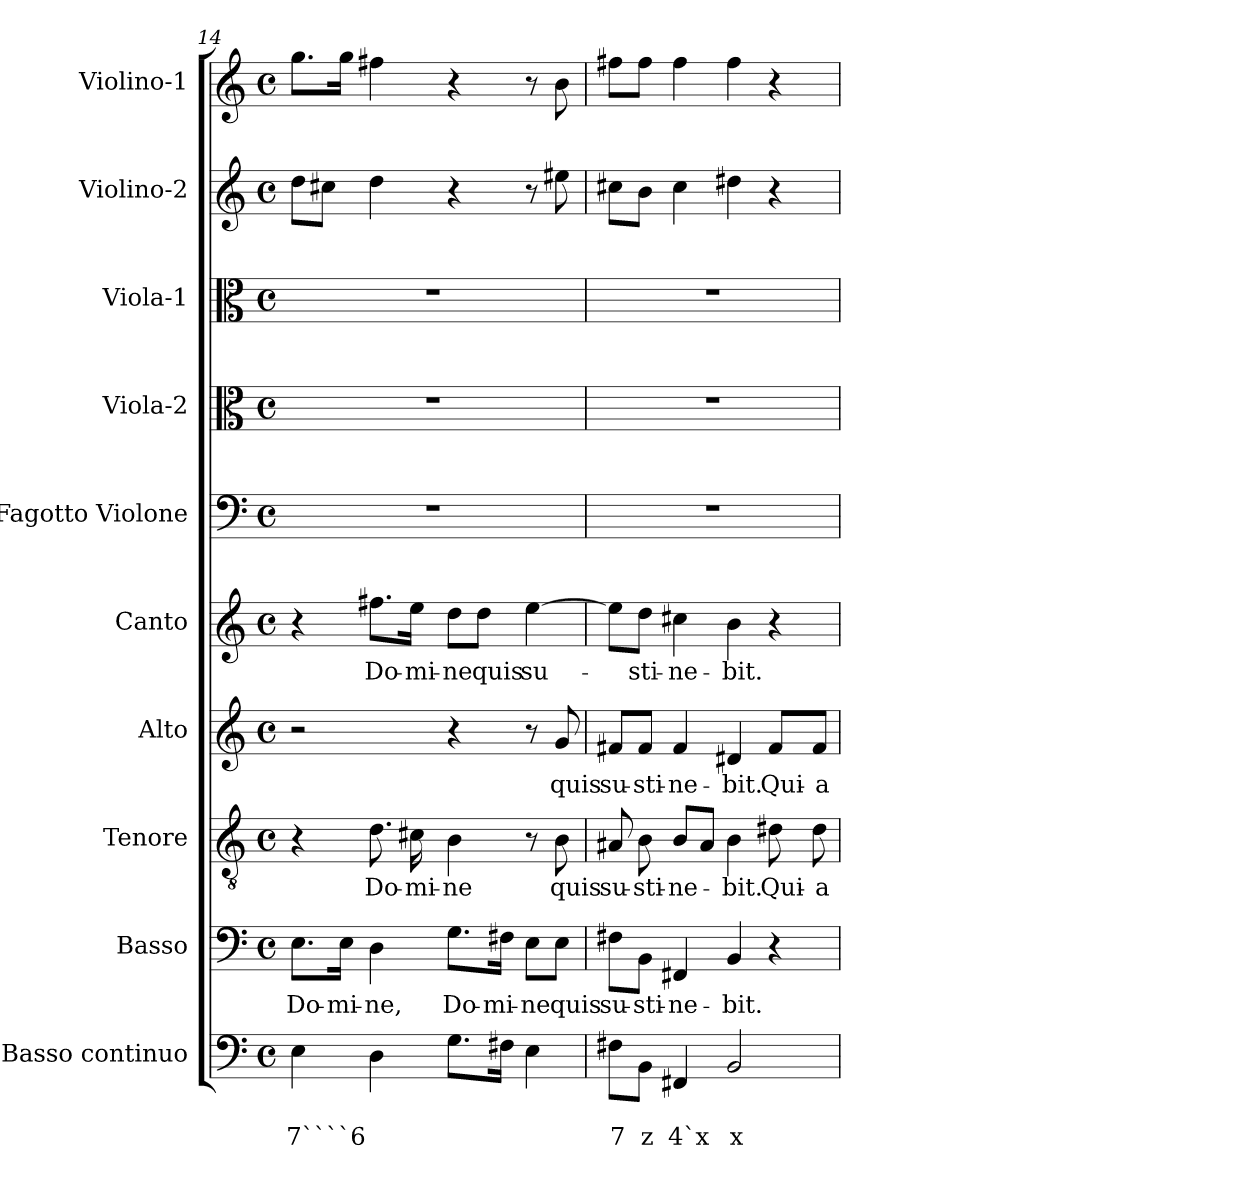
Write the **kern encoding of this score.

**kern	**text	**text	**kern	**text	**kern	**text	**kern	**text	**kern	**text	**kern	**kern	**kern	**kern	**kern
*part10	*part10	*part10	*part9	*part9	*part8	*part8	*part7	*part7	*part6	*part6	*part5	*part4	*part3	*part2	*part1
*staff10	*staff10	*staff10	*staff9	*staff9	*staff8	*staff8	*staff7	*staff7	*staff6	*staff6	*staff5	*staff4	*staff3	*staff2	*staff1
*I"Basso continuo	*	*	*I"Basso	*	*I"Tenore	*	*I"Alto	*	*I"Canto	*	*I"Fagotto Violone	*I"Viola-2	*I"Viola-1	*I"Violino-2	*I"Violino-1
!!LO:PB:g=z
*clefF4	*	*	*clefF4	*	*clefGv2	*	*clefG2	*	*clefG2	*	*clefF4	*clefC3	*clefC3	*clefG2	*clefG2
*k[]	*	*	*k[]	*	*k[]	*	*k[]	*	*k[]	*	*k[]	*k[]	*k[]	*k[]	*k[]
*C:	*	*	*C:	*	*C:	*	*C:	*	*C:	*	*C:	*C:	*C:	*C:	*C:
*M4/4	*	*	*M4/4	*	*M4/4	*	*M4/4	*	*M4/4	*	*M4/4	*M4/4	*M4/4	*M4/4	*M4/4
*met(c)	*	*	*met(c)	*	*met(c)	*	*met(c)	*	*met(c)	*	*met(c)	*met(c)	*met(c)	*met(c)	*met(c)
=14	=14	=14	=14	=14	=14	=14	=14	=14	=14	=14	=14	=14	=14	=14	=14
!	!	!LO:LY:b	!	!	!	!	!	!	!	!	!	!	!	!	!
!	!	!	!	!LO:LY:b	!	!	!	!	!	!	!	!	!	!	!
4E\	.	7````6	8.E\L	Do-	4r	.	2r	.	4r	.	1r	1r	1r	8dd\L	8.gg\L
.	.	.	.	.	.	.	.	.	.	.	.	.	.	8cc#X\J	.
!	!	!	!	!LO:LY:b	!	!	!	!	!	!	!	!	!	!	!
.	.	.	16E\Jk	-mi-	.	.	.	.	.	.	.	.	.	.	16gg\Jk
!	!	!	!	!LO:LY:b	!	!	!	!	!	!	!	!	!	!	!
!	!	!	!	!	!	!LO:LY:b	!	!	!	!	!	!	!	!	!
!	!	!	!	!	!	!	!	!	!	!LO:LY:b	!	!	!	!	!
4D\	.	.	4D\	-ne,	8.d\	Do-	.	.	8.ff#X\L	Do-	.	.	.	4dd\	4ff#X\
!	!	!	!	!	!	!LO:LY:b	!	!	!	!	!	!	!	!	!
!	!	!	!	!	!	!	!	!	!	!LO:LY:b	!	!	!	!	!
.	.	.	.	.	16c#X\	-mi-	.	.	16ee\Jk	-mi-	.	.	.	.	.
!	!	!	!	!LO:LY:b	!	!	!	!	!	!	!	!	!	!	!
!	!	!	!	!	!	!LO:LY:b	!	!	!	!	!	!	!	!	!
!	!	!	!	!	!	!	!	!	!	!LO:LY:b	!	!	!	!	!
8.G\L	.	.	8.G\L	Do-	4B\	-ne	4r	.	8dd\L	-ne	.	.	.	4r	4r
!	!	!	!	!	!	!	!	!	!	!LO:LY:b	!	!	!	!	!
.	.	.	.	.	.	.	.	.	8dd\J	quis	.	.	.	.	.
!	!	!	!	!LO:LY:b	!	!	!	!	!	!	!	!	!	!	!
16F#X\Jk	.	.	16F#X\Jk	-mi-	.	.	.	.	.	.	.	.	.	.	.
!	!	!	!	!LO:LY:b	!	!	!	!	!	!	!	!	!	!	!
!	!	!	!	!	!	!	!	!	!	!LO:LY:b	!	!	!	!	!
4E\	.	.	8E\L	-ne	8r	.	8r	.	[4ee\	su-	.	.	.	8r	8r
!	!	!	!	!LO:LY:b	!	!	!	!	!	!	!	!	!	!	!
!	!	!	!	!	!	!LO:LY:b	!	!	!	!	!	!	!	!	!
!	!	!	!	!	!	!	!	!LO:LY:b	!	!	!	!	!	!	!
.	.	.	8E\J	quis	8B\	quis	8g/	quis	.	.	.	.	.	8ee#X\	8b\
=15	=15	=15	=15	=15	=15	=15	=15	=15	=15	=15	=15	=15	=15	=15	=15
!	!	!LO:LY:b	!	!	!	!	!	!	!	!	!	!	!	!	!
!	!	!	!	!LO:LY:b	!	!	!	!	!	!	!	!	!	!	!
!	!	!	!	!	!	!LO:LY:b	!	!	!	!	!	!	!	!	!
!	!	!	!	!	!	!	!	!LO:LY:b	!	!	!	!	!	!	!
8F#X\L	.	7	8F#X\L	su-	8A#X/	su-	8f#X/L	su-	8ee\L]	.	1r	1r	1r	8cc#X\L	8ff#X\L
!	!	!LO:LY:b	!	!	!	!	!	!	!	!	!	!	!	!	!
!	!	!	!	!LO:LY:b	!	!	!	!	!	!	!	!	!	!	!
!	!	!	!	!	!	!LO:LY:b	!	!	!	!	!	!	!	!	!
!	!	!	!	!	!	!	!	!LO:LY:b	!	!	!	!	!	!	!
!	!	!	!	!	!	!	!	!	!	!LO:LY:b	!	!	!	!	!
8BB\J	.	z	8BB\J	-sti-	8B\	-sti-	8f#/J	-sti-	8dd\J	-sti-	.	.	.	8b\J	8ff#\J
!	!	!LO:LY:b	!	!	!	!	!	!	!	!	!	!	!	!	!
!	!	!	!	!LO:LY:b	!	!	!	!	!	!	!	!	!	!	!
!	!	!	!	!	!	!LO:LY:b	!	!	!	!	!	!	!	!	!
!	!	!	!	!	!	!	!	!LO:LY:b	!	!	!	!	!	!	!
!	!	!	!	!	!	!	!	!	!	!LO:LY:b	!	!	!	!	!
4FF#X/	.	4`x	4FF#X/	-ne-	8B/L	-ne-	4f#/	-ne-	4cc#X\	-ne-	.	.	.	4cc#\	4ff#\
.	.	.	.	.	8A#/J	.	.	.	.	.	.	.	.	.	.
!	!	!LO:LY:b	!	!	!	!	!	!	!	!	!	!	!	!	!
!	!	!	!	!LO:LY:b	!	!	!	!	!	!	!	!	!	!	!
!	!	!	!	!	!	!LO:LY:b	!	!	!	!	!	!	!	!	!
!	!	!	!	!	!	!	!	!LO:LY:b	!	!	!	!	!	!	!
!	!	!	!	!	!	!	!	!	!	!LO:LY:b	!	!	!	!	!
2BB/	.	x	4BB/	-bit.	4B\	-bit.	4d#X/	-bit.	4b\	-bit.	.	.	.	4dd#X\	4ff#\
!	!	!	!	!	!	!LO:LY:b	!	!	!	!	!	!	!	!	!
!	!	!	!	!	!	!	!	!LO:LY:b	!	!	!	!	!	!	!
.	.	.	4r	.	8d#X\	Qui-	8f#/L	Qui-	4r	.	.	.	.	4r	4r
!	!	!	!	!	!	!LO:LY:b	!	!	!	!	!	!	!	!	!
!	!	!	!	!	!	!	!	!LO:LY:b	!	!	!	!	!	!	!
.	.	.	.	.	8d#\	-a	8f#/J	-a	.	.	.	.	.	.	.
=	=	=	=	=	=	=	=	=	=	=	=	=	=	=	=
*-	*-	*-	*-	*-	*-	*-	*-	*-	*-	*-	*-	*-	*-	*-	*-
